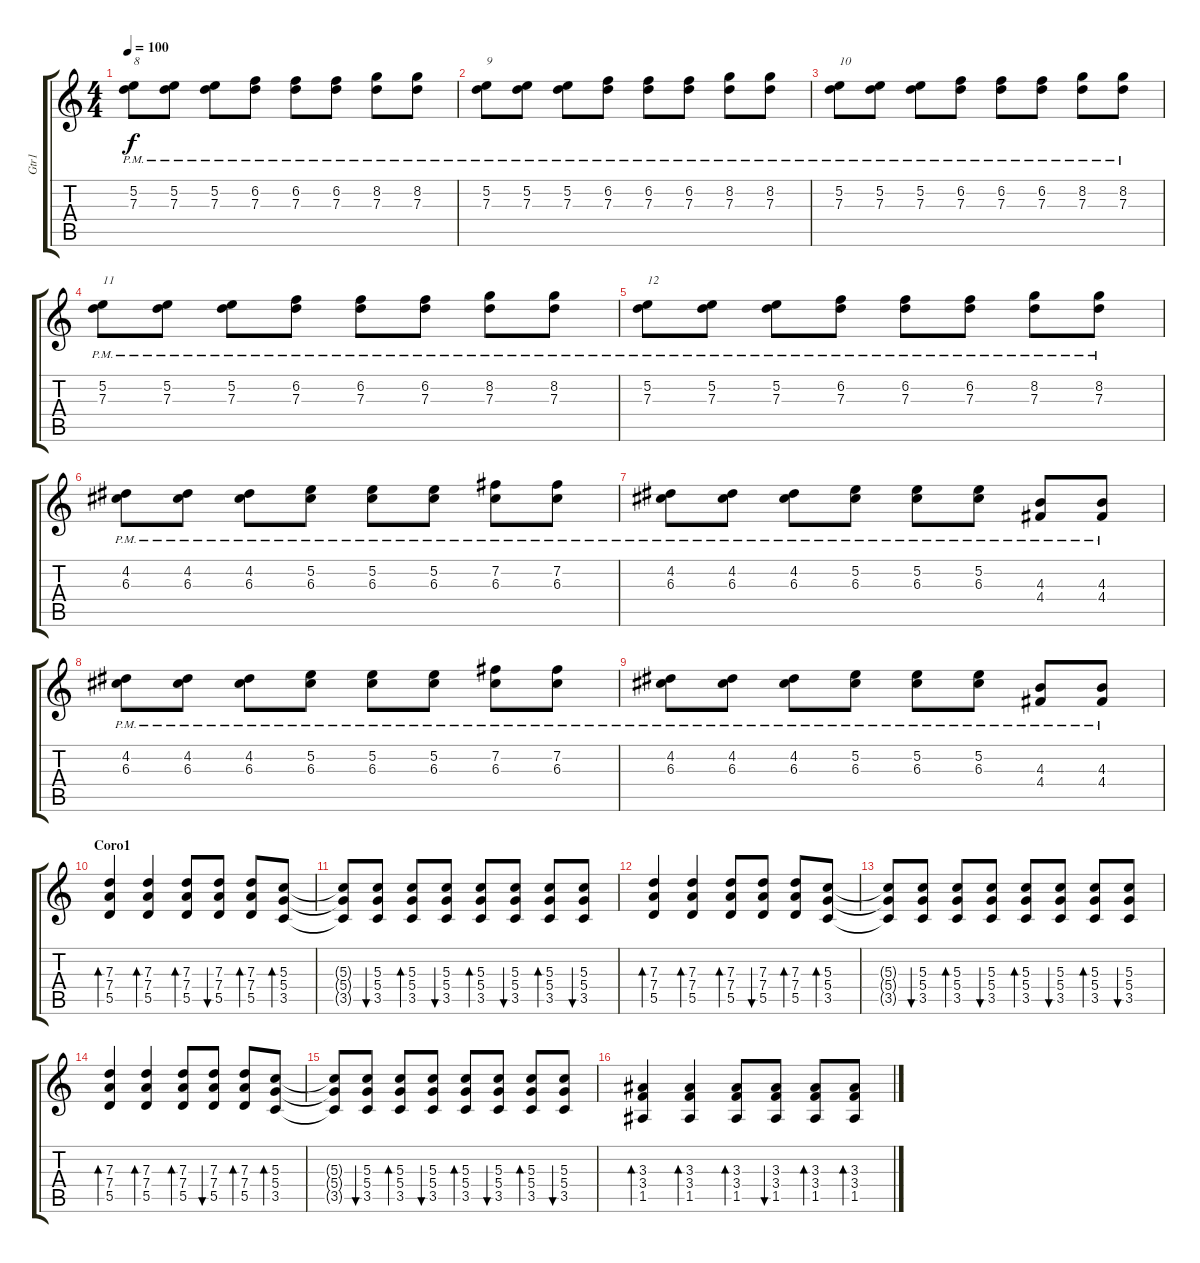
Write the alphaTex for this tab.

\track ("Gtr1" "Gtr1") {instrument acousticguitarnylon}
\staff {score tabs}
\tuning (E4 B3 G3 D3 A2 E2) {hide}
\ts (4 4)
\tempo 100
\clef g2
\ks c
(5.2{pm} 7.3{pm}).8{txt "8" dy f balance 8 instrument acousticguitarnylon} (5.2{pm} 7.3{pm}).8 (5.2{pm} 7.3{pm}).8 (6.2{pm} 7.3{pm}).8 (6.2{pm} 7.3{pm}).8 (6.2{pm} 7.3{pm}).8 (8.2{pm} 7.3{pm}).8 (8.2{pm} 7.3{pm}).8 |
(5.2{pm} 7.3{pm}).8{txt "9" balance 8 instrument acousticguitarnylon} (5.2{pm} 7.3{pm}).8 (5.2{pm} 7.3{pm}).8 (6.2{pm} 7.3{pm}).8 (6.2{pm} 7.3{pm}).8 (6.2{pm} 7.3{pm}).8 (8.2{pm} 7.3{pm}).8 (8.2{pm} 7.3{pm}).8 |
(5.2{pm} 7.3{pm}).8{txt "10" balance 8 instrument acousticguitarnylon} (5.2{pm} 7.3{pm}).8 (5.2{pm} 7.3{pm}).8 (6.2{pm} 7.3{pm}).8 (6.2{pm} 7.3{pm}).8 (6.2{pm} 7.3{pm}).8 (8.2{pm} 7.3{pm}).8 (8.2{pm} 7.3{pm}).8 |
(5.2{pm} 7.3{pm}).8{txt "11" balance 8 instrument acousticguitarnylon} (5.2{pm} 7.3{pm}).8 (5.2{pm} 7.3{pm}).8 (6.2{pm} 7.3{pm}).8 (6.2{pm} 7.3{pm}).8 (6.2{pm} 7.3{pm}).8 (8.2{pm} 7.3{pm}).8 (8.2{pm} 7.3{pm}).8 |
(5.2{pm} 7.3{pm}).8{txt "12" balance 8 instrument acousticguitarnylon} (5.2{pm} 7.3{pm}).8 (5.2{pm} 7.3{pm}).8 (6.2{pm} 7.3{pm}).8 (6.2{pm} 7.3{pm}).8 (6.2{pm} 7.3{pm}).8 (8.2{pm} 7.3{pm}).8 (8.2{pm} 7.3{pm}).8 |
(4.2{pm} 6.3{pm}).8{balance 8 instrument acousticguitarnylon} (4.2{pm} 6.3{pm}).8 (4.2{pm} 6.3{pm}).8 (5.2{pm} 6.3{pm}).8 (5.2{pm} 6.3{pm}).8 (5.2{pm} 6.3{pm}).8 (7.2{pm} 6.3{pm}).8 (7.2{pm} 6.3{pm}).8 |
(4.2{pm} 6.3{pm}).8{balance 8 instrument acousticguitarnylon} (4.2{pm} 6.3{pm}).8 (4.2{pm} 6.3{pm}).8 (5.2{pm} 6.3{pm}).8 (5.2{pm} 6.3{pm}).8 (5.2{pm} 6.3{pm}).8 (4.3{pm} 4.4{pm}).8 (4.3{pm} 4.4{pm}).8 |
(4.2{pm} 6.3{pm}).8{balance 8 instrument acousticguitarnylon} (4.2{pm} 6.3{pm}).8 (4.2{pm} 6.3{pm}).8 (5.2{pm} 6.3{pm}).8 (5.2{pm} 6.3{pm}).8 (5.2{pm} 6.3{pm}).8 (7.2{pm} 6.3{pm}).8 (7.2{pm} 6.3{pm}).8 |
(4.2{pm} 6.3{pm}).8{balance 8 instrument acousticguitarnylon} (4.2{pm} 6.3{pm}).8 (4.2{pm} 6.3{pm}).8 (5.2{pm} 6.3{pm}).8 (5.2{pm} 6.3{pm}).8 (5.2{pm} 6.3{pm}).8 (4.3{pm} 4.4{pm}).8 (4.3{pm} 4.4{pm}).8 |
\section ("" "Coro1")
(7.3 7.4 5.5).4{bd 60 balance 4 instrument overdrivenguitar} (7.3 7.4 5.5).4{bd 60} (7.3 7.4 5.5).8{bd 60} (7.3 7.4 5.5).8{bu 60} (7.3 7.4 5.5).8{bd 60} (5.3 5.4 3.5).8{bd 60} |
(5.3{t} 5.4{t} 3.5{t}).8 (5.3 5.4 3.5).8{bu 60 instrument overdrivenguitar} (5.3 5.4 3.5).8{bd 60} (5.3 5.4 3.5).8{bu 60} (5.3 5.4 3.5).8{bd 60} (5.3 5.4 3.5).8{bu 60} (5.3 5.4 3.5).8{bd 60} (5.3 5.4 3.5).8{bu 60} |
(7.3 7.4 5.5).4{bd 60 instrument overdrivenguitar} (7.3 7.4 5.5).4{bd 60} (7.3 7.4 5.5).8{bd 60} (7.3 7.4 5.5).8{bu 60} (7.3 7.4 5.5).8{bd 60} (5.3 5.4 3.5).8{bd 60} |
(5.3{t} 5.4{t} 3.5{t}).8 (5.3 5.4 3.5).8{bu 60 instrument overdrivenguitar} (5.3 5.4 3.5).8{bd 60} (5.3 5.4 3.5).8{bu 60} (5.3 5.4 3.5).8{bd 60} (5.3 5.4 3.5).8{bu 60} (5.3 5.4 3.5).8{bd 60} (5.3 5.4 3.5).8{bu 60} |
(7.3 7.4 5.5).4{bd 60 instrument overdrivenguitar} (7.3 7.4 5.5).4{bd 60} (7.3 7.4 5.5).8{bd 60} (7.3 7.4 5.5).8{bu 60} (7.3 7.4 5.5).8{bd 60} (5.3 5.4 3.5).8{bd 60} |
(5.3{t} 5.4{t} 3.5{t}).8 (5.3 5.4 3.5).8{bu 60 instrument overdrivenguitar} (5.3 5.4 3.5).8{bd 60} (5.3 5.4 3.5).8{bu 60} (5.3 5.4 3.5).8{bd 60} (5.3 5.4 3.5).8{bu 60} (5.3 5.4 3.5).8{bd 60} (5.3 5.4 3.5).8{bu 60} |
(3.3 3.4 1.5).4{bd 60 instrument overdrivenguitar} (3.3 3.4 1.5).4{bd 60} (3.3 3.4 1.5).8{bd 60} (3.3 3.4 1.5).8{bu 60} (3.3 3.4 1.5).8{bd 60} (3.3 3.4 1.5).8{bd 60}
